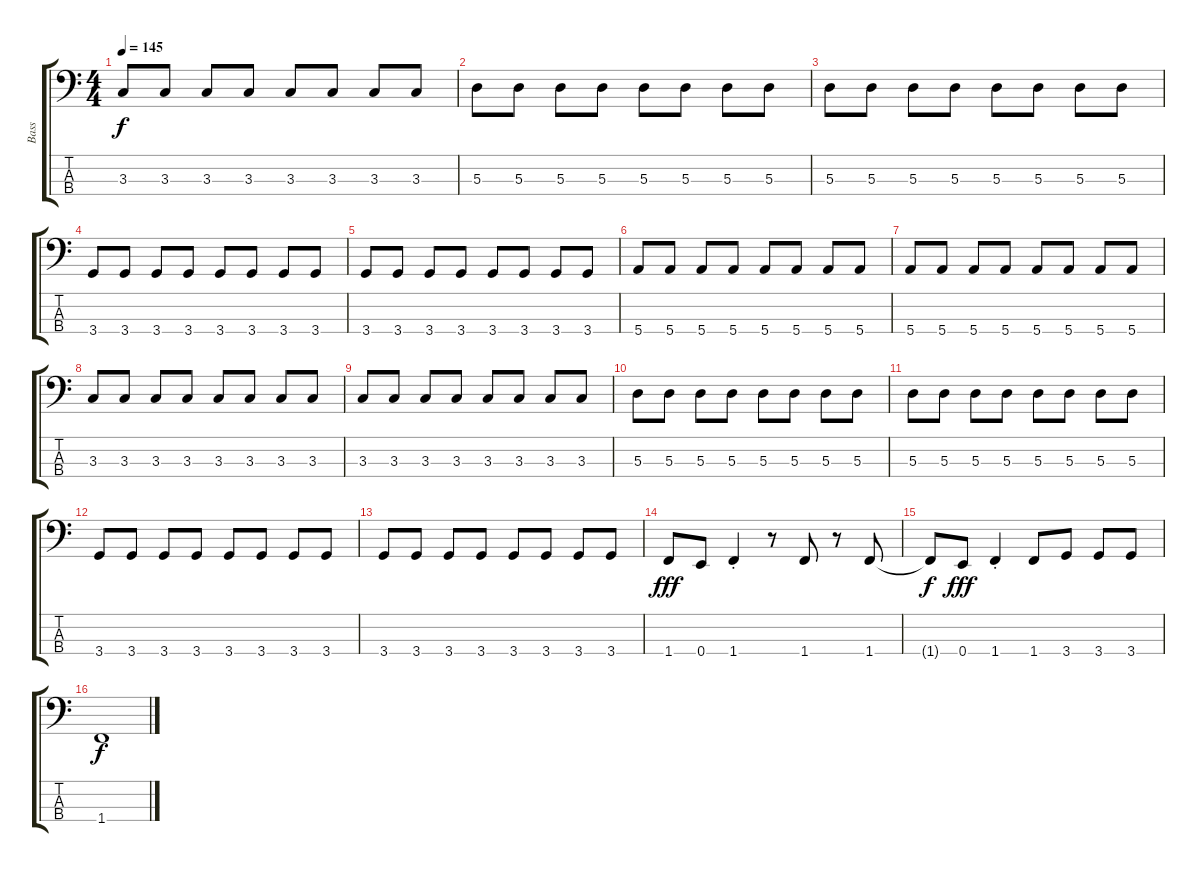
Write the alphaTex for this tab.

\track ("Bass" "Bass") {instrument electricbasspick}
\staff {score tabs}
\tuning (G2 D2 A1 E1) {hide}
\ts (4 4)
\tempo 145
\clef f4
\ks c
3.3.8{dy f} 3.3.8 3.3.8 3.3.8 3.3.8 3.3.8 3.3.8 3.3.8 |
5.3.8 5.3.8 5.3.8 5.3.8 5.3.8 5.3.8 5.3.8 5.3.8 |
5.3.8 5.3.8 5.3.8 5.3.8 5.3.8 5.3.8 5.3.8 5.3.8 |
3.4.8 3.4.8 3.4.8 3.4.8 3.4.8 3.4.8 3.4.8 3.4.8 |
3.4.8 3.4.8 3.4.8 3.4.8 3.4.8 3.4.8 3.4.8 3.4.8 |
5.4.8 5.4.8 5.4.8 5.4.8 5.4.8 5.4.8 5.4.8 5.4.8 |
5.4.8 5.4.8 5.4.8 5.4.8 5.4.8 5.4.8 5.4.8 5.4.8 |
3.3.8 3.3.8 3.3.8 3.3.8 3.3.8 3.3.8 3.3.8 3.3.8 |
3.3.8 3.3.8 3.3.8 3.3.8 3.3.8 3.3.8 3.3.8 3.3.8 |
5.3.8 5.3.8 5.3.8 5.3.8 5.3.8 5.3.8 5.3.8 5.3.8 |
5.3.8 5.3.8 5.3.8 5.3.8 5.3.8 5.3.8 5.3.8 5.3.8 |
3.4.8 3.4.8 3.4.8 3.4.8 3.4.8 3.4.8 3.4.8 3.4.8 |
3.4.8 3.4.8 3.4.8 3.4.8 3.4.8 3.4.8 3.4.8 3.4.8 |
1.4.8{dy fff} 0.4.8 1.4{st}.4 r.8 1.4.8 r.8 1.4.8 |
1.4{t}.8{dy f} 0.4.8{dy fff} 1.4{st}.4 1.4.8 3.4.8 3.4.8 3.4.8 |
1.4.1{dy f}
